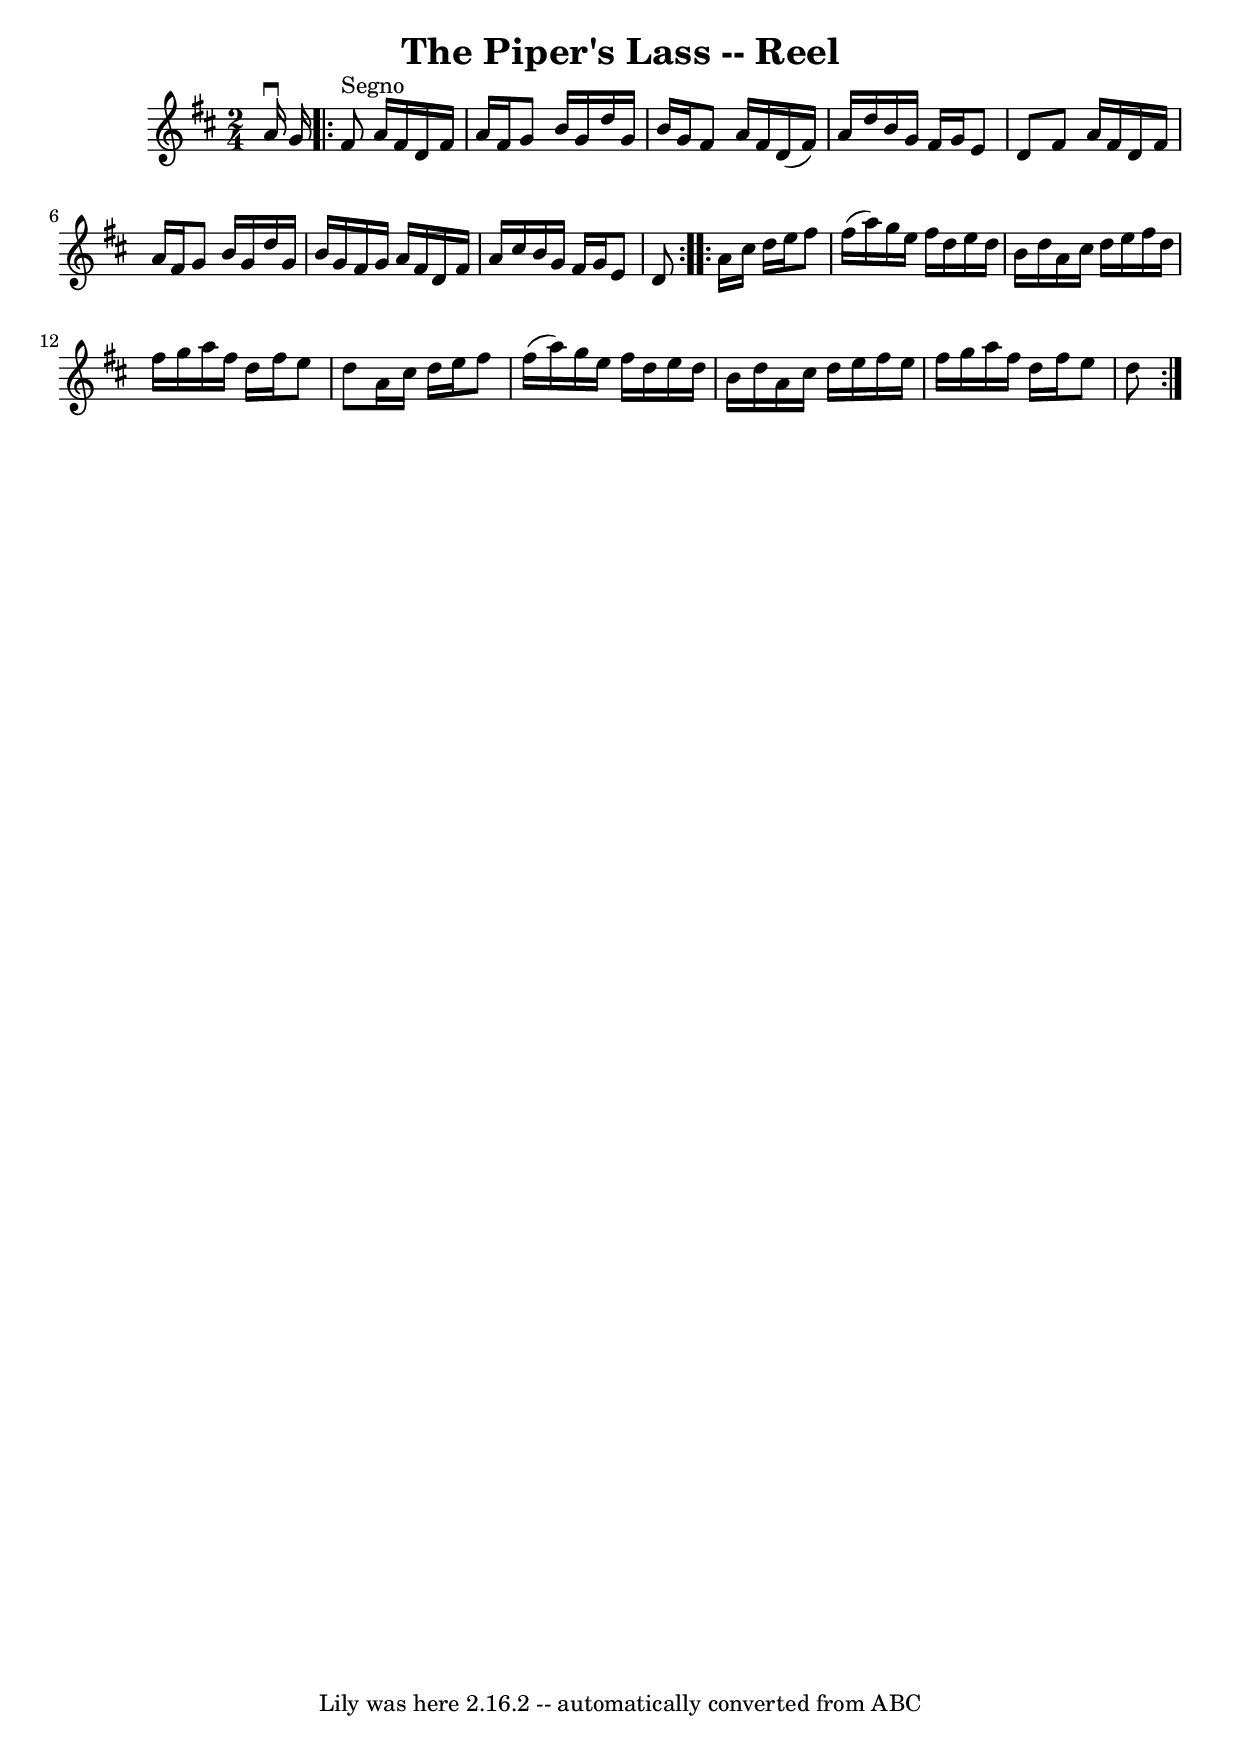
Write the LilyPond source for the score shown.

\version "2.16.2"
\include "Mammoth.ily"
\header {
  %% book = "Ryan's Mammoth Collection"
  crossRefNumber = "1"
  footnotes = ""
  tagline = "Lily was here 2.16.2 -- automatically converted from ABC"
  title = "The Piper's Lass -- Reel"

}
voicedefault =  {


  \time 2/4 
  \key d \major a'16^\downbow g'16    
  \repeat volta 2 {
    fis'8 
    ^"Segno" a'16 fis'16 d'16 fis'16 a'16 fis'16  |
    g'8   
    b'16 g'16 d''16 g'16 b'16 g'16  |
    fis'8 a'16    
    fis'16 d'16 (fis'16) a'16 d''16  |
    b'16 g'16    
    fis'16 g'16 e'8 d'8  |
    fis'8 a'16 fis'16 d'16    
    fis'16 a'16 fis'16  |
    g'8 b'16 g'16 d''16 g'16    
    b'16 g'16  |
    fis'16 g'16 a'16 fis'16 d'16 fis'16    
    a'16 cis''16  |
    b'16 g'16 fis'16 g'16 e'8 d'8  

  } 
  \repeat volta 2 {
    a'16 cis''16 d''16 e''16 fis''8 fis''16 
    (a''16) |
    g''16 e''16 fis''16 d''16 e''16 d''16   
    b'16 d''16  |
    a'16 cis''16 d''16 e''16 fis''16    
    d''16 fis''16 g''16  |
    a''16 fis''16 d''16 fis''16    
    e''8 d''8  |
    a'16 cis''16 d''16 e''16 fis''8    
    fis''16 (a''16) |
    g''16 e''16 fis''16 d''16 e''16    
    d''16 b'16 d''16  |
    a'16 cis''16 d''16 e''16 fis''16 
    e''16 fis''16 g''16  |
    a''16 fis''16 d''16 fis''16   
    e''8 d''8    
  }   

}

\score{
  <<

    \context Staff="default"
    {
      \voicedefault 
      
    }

  >>
  \layout {
    
  }
  \midi {
  }

}
